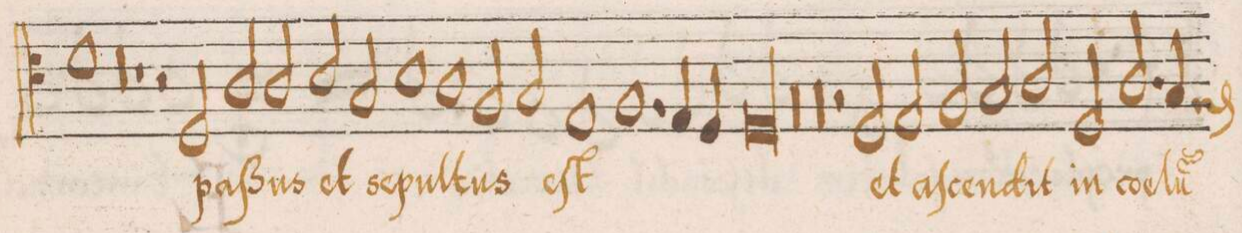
**kern	**text
*I"ALTVS	*
*clefC4	*
*k[]	*
*met(C|)	*
*M2/1	*
1d	.
=83-	=83-
00rd	.
=84-	=84-
=85-	=85-
1r	.
2r	.
2D/	paſ-
=86-	=86-
2A/	.
2A/	-sus
2B/	et
2G/	se-
=87-	=87-
1B	-pul-
1A	.
=88-	=88-
2F/	-tus
2G/	.
1E	eſt
=89-	=89-
1.F	.
4E/	.
4D/	.
=90-	=90-
00D	.
=91-	=91-
=92-	=92-
00rA	.
=93-	=93-
=94-	=94-
00rA	.
=95-	=95-
=96-	=96-
2rF	.
2D/	et
2E/	a-
2F/	-ſcen-
=97-	=97-
2G/	.
2A/	-dit
2D/	in
2.A/	coe-
=98-	=98-
*custos:F	*
4G/	-lu(m)
*-	*-
